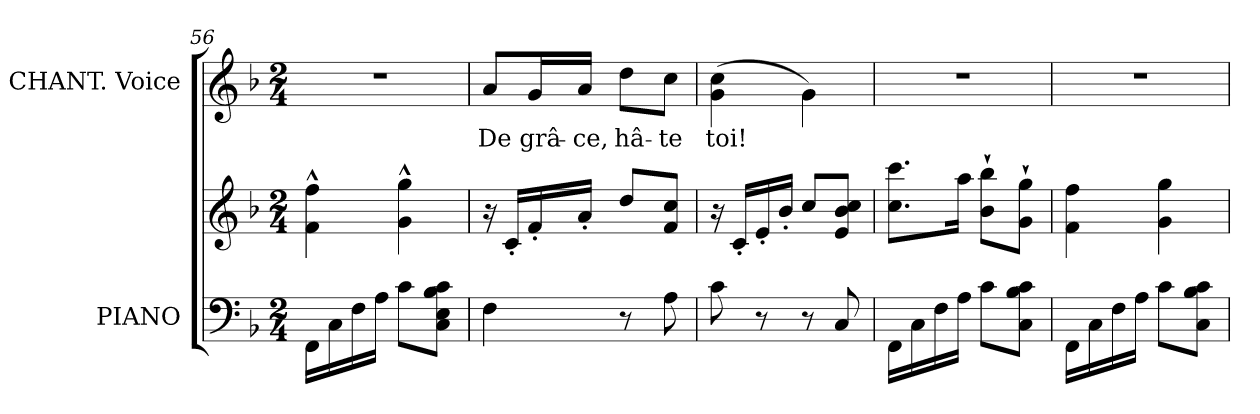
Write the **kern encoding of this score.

**kern	**kern	**kern	**text
*part2	*part2	*part1	*part1
*staff3	*staff2	*staff1	*staff1
*I"PIANO	*	*I"CHANT. Voice	*
*I'Pno	*	*	*
*clefF4	*clefG2	*clefG2	*
*k[b-]	*k[b-]	*k[b-]	*
*M2/4	*M2/4	*M2/4	*
=56	=56	=56	=56
16FF\LL	4f\^^ 4ff\^^	2r	.
16C\	.	.	.
16F\	.	.	.
16A\JJ	.	.	.
8c\L	4g\^^ 4gg\^^	.	.
8C\ 8E\ 8B-\ 8c\J	.	.	.
=57	=57	=57	=57
!	!	!	!LO:LY:b
4F\	16r	8a/L	De
.	16c'/LL	.	.
!	!	!	!LO:LY:b
.	16f'/	16g/L	grâ-
!	!	!	!LO:LY:b
.	16a'/JJ	16a/JJ	-ce,
!	!	!	!LO:LY:b
8r	8dd/L	8dd\L	hâ-
!	!	!	!LO:LY:b
8A\	8f/ 8cc/J	8cc\J	-te
!!LO:LB:g=z
=58	=58	=58	=58
!	!	!	!LO:LY:b
8c\	16r	(4g\ 4cc\	toi!
.	16c'/LL	.	.
8r	16e'/	.	.
.	16b-'/JJ	.	.
8r	8cc/L	4g\)	.
8C/	8e/ 8b-/ 8cc/J	.	.
=59	=59	=59	=59
16FF\LL	8.cc\ 8.ccc\L	2r	.
16C\	.	.	.
16F\	.	.	.
16A\JJ	16aa\Jk	.	.
8c\L	8b-\` 8bb-\`L	.	.
8C\ 8B-\ 8c\J	8g\` 8gg\`J	.	.
=60	=60	=60	=60
16FF\LL	4f\ 4ff\	2r	.
16C\	.	.	.
16F\	.	.	.
16A\JJ	.	.	.
8c\L	4g\ 4gg\	.	.
8C\ 8B-\ 8c\J	.	.	.
=	=	=	=
*-	*-	*-	*-
